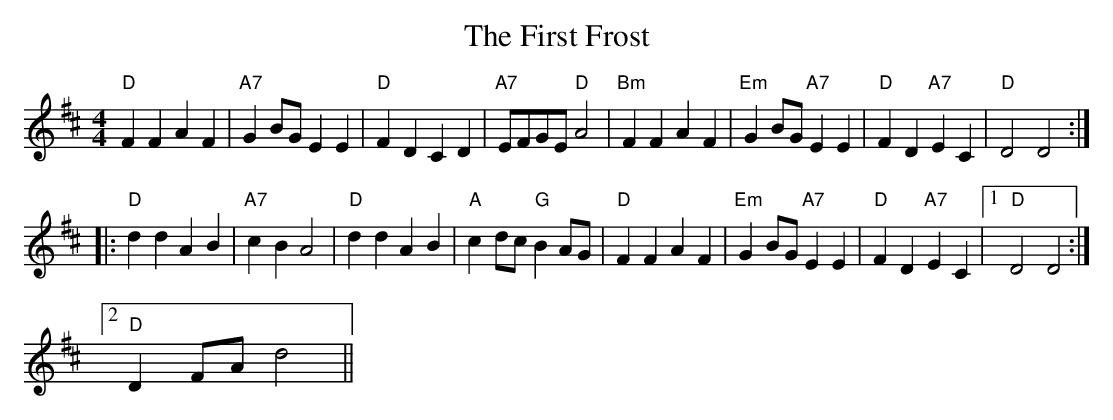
X:1
T:The First Frost
M:4/4
L:1/4
K:D
"D"FF AF|"A7"GB/2G/2 EE|"D"FD CD|"A7"E/2F/2G/2E/2 "D"A2|"Bm"FF AF|\
"Em"GB/2G/2 "A7"EE|"D"FD "A7"EC|"D"D2 D2::
"D"dd AB|"A7"cB A2|"D"dd AB|"A"cd/2c/2 "G"BA/2G/2|"D"FF AF|"Em"GB/2G/2 "A7"EE|\
"D"FD "A7"EC| [1"D"D2 D2:|
[2"D"DF/2A/2 d2||
